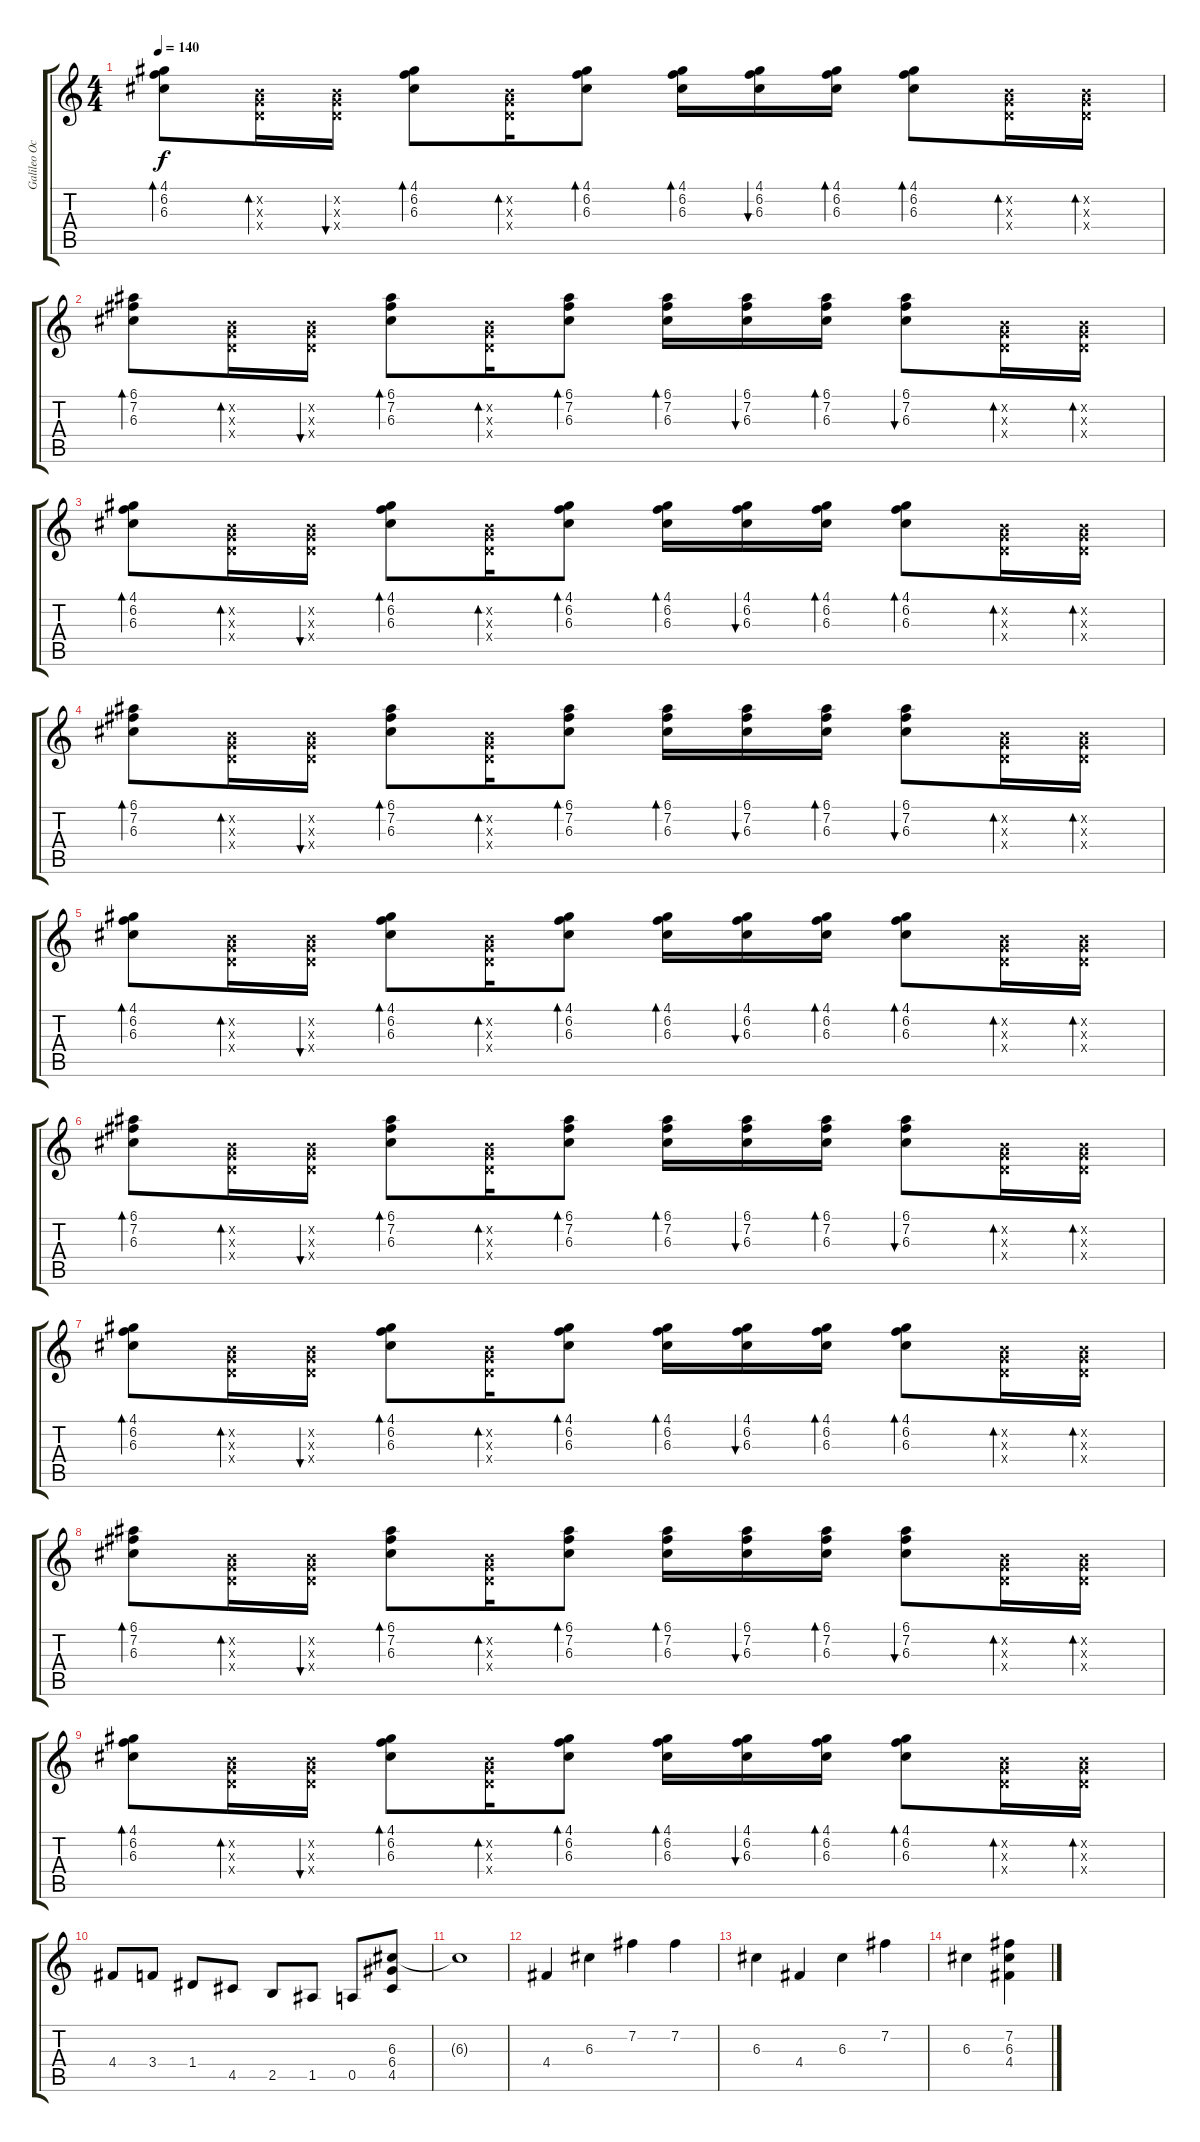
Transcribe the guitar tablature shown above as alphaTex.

\track ("Galileo Ochoa" "Galileo Oc") {instrument overdrivenguitar}
\staff {score tabs}
\tuning (E4 B3 G3 D3 A2 E2) {hide}
\ts (4 4)
\tempo 140
\clef g2
\ks c
(4.1 6.2 6.3).8{bd 60 dy f} (0.2{x} 0.3{x} 0.4{x}).16{bd 60} (0.2{x} 0.3{x} 0.4{x}).16{bu 60} (4.1 6.2 6.3).8{bd 60} (0.2{x} 0.3{x} 0.4{x}).16{bd 60} (4.1 6.2 6.3).8{bd 60} (4.1 6.2 6.3).16{bd 60} (4.1 6.2 6.3).16{bu 60} (4.1 6.2 6.3).16{bd 60} (4.1 6.2 6.3).8{bd 60} (0.2{x} 0.3{x} 0.4{x}).16{bd 60} (0.2{x} 0.3{x} 0.4{x}).16{bd 60} |
(6.1 7.2 6.3).8{bd 60} (0.2{x} 0.3{x} 0.4{x}).16{bd 60} (0.2{x} 0.3{x} 0.4{x}).16{bu 60} (6.1 7.2 6.3).8{bd 60} (0.2{x} 0.3{x} 0.4{x}).16{bd 60} (6.1 7.2 6.3).8{bd 60} (6.1 7.2 6.3).16{bd 60} (6.1 7.2 6.3).16{bu 60} (6.1 7.2 6.3).16{bd 60} (6.1 7.2 6.3).8{bu 60} (0.2{x} 0.3{x} 0.4{x}).16{bd 60} (0.2{x} 0.3{x} 0.4{x}).16{bd 60} |
(4.1 6.2 6.3).8{bd 60} (0.2{x} 0.3{x} 0.4{x}).16{bd 60} (0.2{x} 0.3{x} 0.4{x}).16{bu 60} (4.1 6.2 6.3).8{bd 60} (0.2{x} 0.3{x} 0.4{x}).16{bd 60} (4.1 6.2 6.3).8{bd 60} (4.1 6.2 6.3).16{bd 60} (4.1 6.2 6.3).16{bu 60} (4.1 6.2 6.3).16{bd 60} (4.1 6.2 6.3).8{bd 60} (0.2{x} 0.3{x} 0.4{x}).16{bd 60} (0.2{x} 0.3{x} 0.4{x}).16{bd 60} |
(6.1 7.2 6.3).8{bd 60} (0.2{x} 0.3{x} 0.4{x}).16{bd 60} (0.2{x} 0.3{x} 0.4{x}).16{bu 60} (6.1 7.2 6.3).8{bd 60} (0.2{x} 0.3{x} 0.4{x}).16{bd 60} (6.1 7.2 6.3).8{bd 60} (6.1 7.2 6.3).16{bd 60} (6.1 7.2 6.3).16{bu 60} (6.1 7.2 6.3).16{bd 60} (6.1 7.2 6.3).8{bu 60} (0.2{x} 0.3{x} 0.4{x}).16{bd 60} (0.2{x} 0.3{x} 0.4{x}).16{bd 60} |
(4.1 6.2 6.3).8{bd 60} (0.2{x} 0.3{x} 0.4{x}).16{bd 60} (0.2{x} 0.3{x} 0.4{x}).16{bu 60} (4.1 6.2 6.3).8{bd 60} (0.2{x} 0.3{x} 0.4{x}).16{bd 60} (4.1 6.2 6.3).8{bd 60} (4.1 6.2 6.3).16{bd 60} (4.1 6.2 6.3).16{bu 60} (4.1 6.2 6.3).16{bd 60} (4.1 6.2 6.3).8{bd 60} (0.2{x} 0.3{x} 0.4{x}).16{bd 60} (0.2{x} 0.3{x} 0.4{x}).16{bd 60} |
(6.1 7.2 6.3).8{bd 60} (0.2{x} 0.3{x} 0.4{x}).16{bd 60} (0.2{x} 0.3{x} 0.4{x}).16{bu 60} (6.1 7.2 6.3).8{bd 60} (0.2{x} 0.3{x} 0.4{x}).16{bd 60} (6.1 7.2 6.3).8{bd 60} (6.1 7.2 6.3).16{bd 60} (6.1 7.2 6.3).16{bu 60} (6.1 7.2 6.3).16{bd 60} (6.1 7.2 6.3).8{bu 60} (0.2{x} 0.3{x} 0.4{x}).16{bd 60} (0.2{x} 0.3{x} 0.4{x}).16{bd 60} |
(4.1 6.2 6.3).8{bd 60} (0.2{x} 0.3{x} 0.4{x}).16{bd 60} (0.2{x} 0.3{x} 0.4{x}).16{bu 60} (4.1 6.2 6.3).8{bd 60} (0.2{x} 0.3{x} 0.4{x}).16{bd 60} (4.1 6.2 6.3).8{bd 60} (4.1 6.2 6.3).16{bd 60} (4.1 6.2 6.3).16{bu 60} (4.1 6.2 6.3).16{bd 60} (4.1 6.2 6.3).8{bd 60} (0.2{x} 0.3{x} 0.4{x}).16{bd 60} (0.2{x} 0.3{x} 0.4{x}).16{bd 60} |
(6.1 7.2 6.3).8{bd 60} (0.2{x} 0.3{x} 0.4{x}).16{bd 60} (0.2{x} 0.3{x} 0.4{x}).16{bu 60} (6.1 7.2 6.3).8{bd 60} (0.2{x} 0.3{x} 0.4{x}).16{bd 60} (6.1 7.2 6.3).8{bd 60} (6.1 7.2 6.3).16{bd 60} (6.1 7.2 6.3).16{bu 60} (6.1 7.2 6.3).16{bd 60} (6.1 7.2 6.3).8{bu 60} (0.2{x} 0.3{x} 0.4{x}).16{bd 60} (0.2{x} 0.3{x} 0.4{x}).16{bd 60} |
(4.1 6.2 6.3).8{bd 60} (0.2{x} 0.3{x} 0.4{x}).16{bd 60} (0.2{x} 0.3{x} 0.4{x}).16{bu 60} (4.1 6.2 6.3).8{bd 60} (0.2{x} 0.3{x} 0.4{x}).16{bd 60} (4.1 6.2 6.3).8{bd 60} (4.1 6.2 6.3).16{bd 60} (4.1 6.2 6.3).16{bu 60} (4.1 6.2 6.3).16{bd 60} (4.1 6.2 6.3).8{bd 60} (0.2{x} 0.3{x} 0.4{x}).16{bd 60} (0.2{x} 0.3{x} 0.4{x}).16{bd 60} |
4.4.8 3.4.8 1.4.8 4.5.8 2.5.8 1.5.8 0.5.8 (6.3 6.4 4.5).8 |
6.3{t}.1 |
4.4.4 6.3.4 7.2.4 7.2.4 |
6.3.4 4.4.4 6.3.4 7.2.4 |
6.3.4 (7.2 6.3 4.4).4
